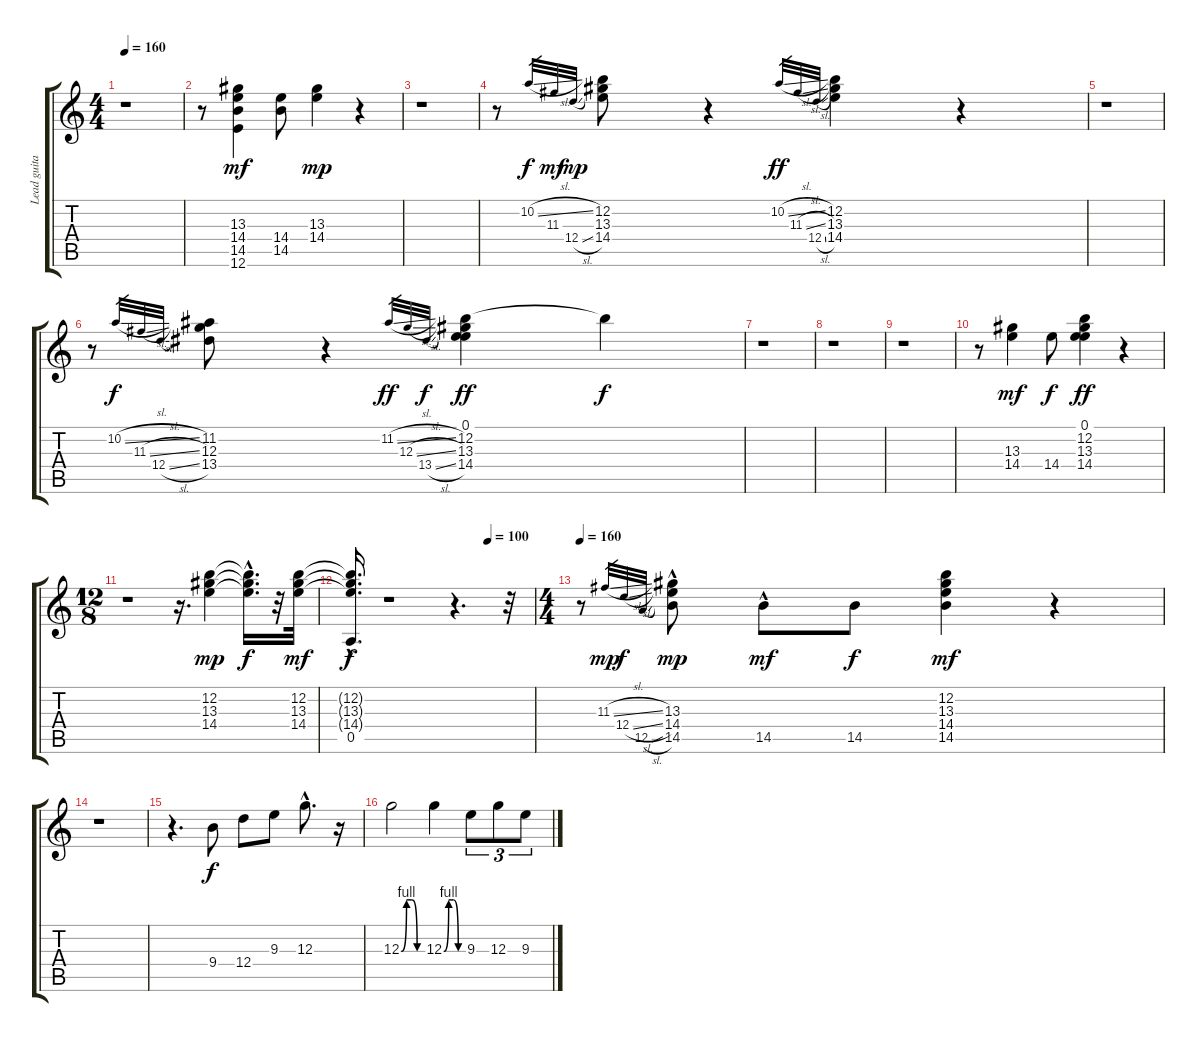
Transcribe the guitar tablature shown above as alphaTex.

\track ("Lead guitar" "Lead guita") {instrument distortionguitar}
\staff {score tabs}
\tuning (E4 B3 G3 D3 A2 E2) {hide}
\ts (4 4)
\tempo 160
\clef g2
\ks c
r.1{dy ff} |
r.8 (13.3 14.4 14.5 12.6).4{dy mf} (14.4 14.5).8 (13.3 14.4).4{dy mp} r.4 |
r.1 |
r.8 10.2{sl}.32{gr dy f} 11.3.32{gr dy mf} 12.4{sl}.32{gr dy mp} (12.2 13.3 14.4).8 r.4 10.2{sl}.32{gr dy ff} 11.3{sl}.32{gr} 12.4{sl}.32{gr} (12.2 13.3 14.4).4 r.4 |
r.1 |
r.8 10.2{sl}.32{gr dy f} 11.3{sl}.32{gr} 12.4{sl}.32{gr} (11.2 12.3 13.4).8 r.4 11.2{sl}.32{gr dy ff} 12.3{sl}.32{gr} 13.4{sl}.32{gr dy f} (0.1 12.2 13.3 14.4).4{dy ff} 12.2{t}.4{dy f} |
r.1 |
r.1 |
r.1 |
r.8 (13.3 14.4).4{dy mf} 14.4.8{dy f} (0.1 12.2 13.3 14.4).4{dy ff} r.4 |
\ts (12 8)
r.1 r.16{d} (12.2 13.3 14.4).4{dy mp} (12.2{hac t} 13.3{hac t} 14.4{hac t}).16{d dy f} r.32 (12.2 13.3 14.4).32{dy mf} |
\tempo (100 0.75)
(12.2{hac t} 13.3{hac t} 14.4{t} 0.5{hac}).16{d dy f} r.1 r.4{d} r.32 |
\ts (4 4)
\tempo 160
r.8 11.3{sl}.32{gr dy mp} 12.4{sl}.32{gr dy f} 12.5{sl}.32{gr} (13.3{hac} 14.4 14.5).8{dy mp} 14.5{hac}.8{dy mf} 14.5.8{dy f} (12.2 13.3 14.4 14.5).4{dy mf} r.4 |
r.1 |
r.4{d} 9.4.8{dy f} 12.4.8 9.3.8 12.3{hac}.8{d} r.16 |
12.3{be (custom 0 0 15 4 30 4 45 0 60 0)}.2 12.3{be (custom 0 0 15 4 30 4 45 0 60 0)}.4 9.3.8{tu (3 2)} 12.3.8{tu (3 2)} 9.3.8{tu (3 2)}
